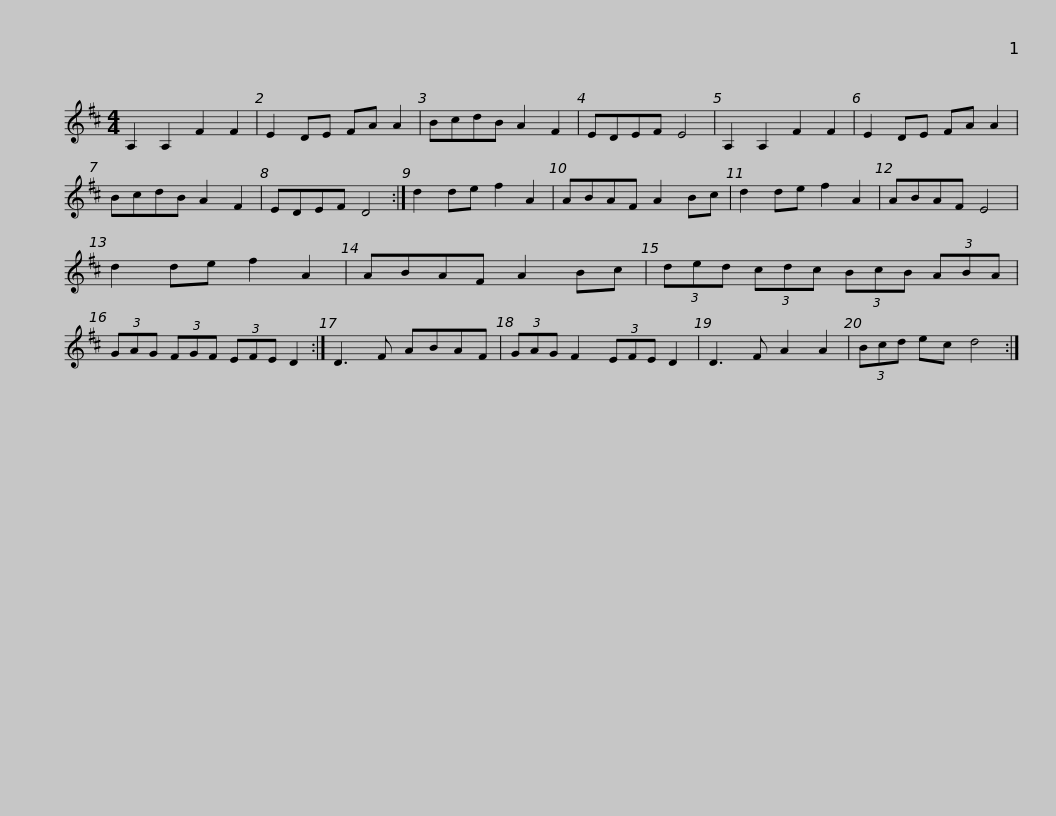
X:1
L:1/8
M:4/4
I:linebreak $
K:D
V:1 treble
V:1
 A,2 A,2 F2 F2 | E2 DE FA A2 | BcdB A2 F2 | EDEF E4 | A,2 A,2 F2 F2 | %5
 E2 DE FA A2 | BcdB A2 F2 |$ EDEF D4 :| d2 de f2 A2 | ABAF A2 Bc | %10
 d2 de f2 A2 | ABAF E4 | d2 de f2 A2 | ABAF A2 Bc |$ (3ded (3cdc (3BcB (3ABA | %15
 (3GAG (3FGF (3EFE D2 :| D3 F ABAF | (3GAG F2 (3EFE D2 | D3 F A2 A2 |$ (3Bcd ec d4 :| %20
